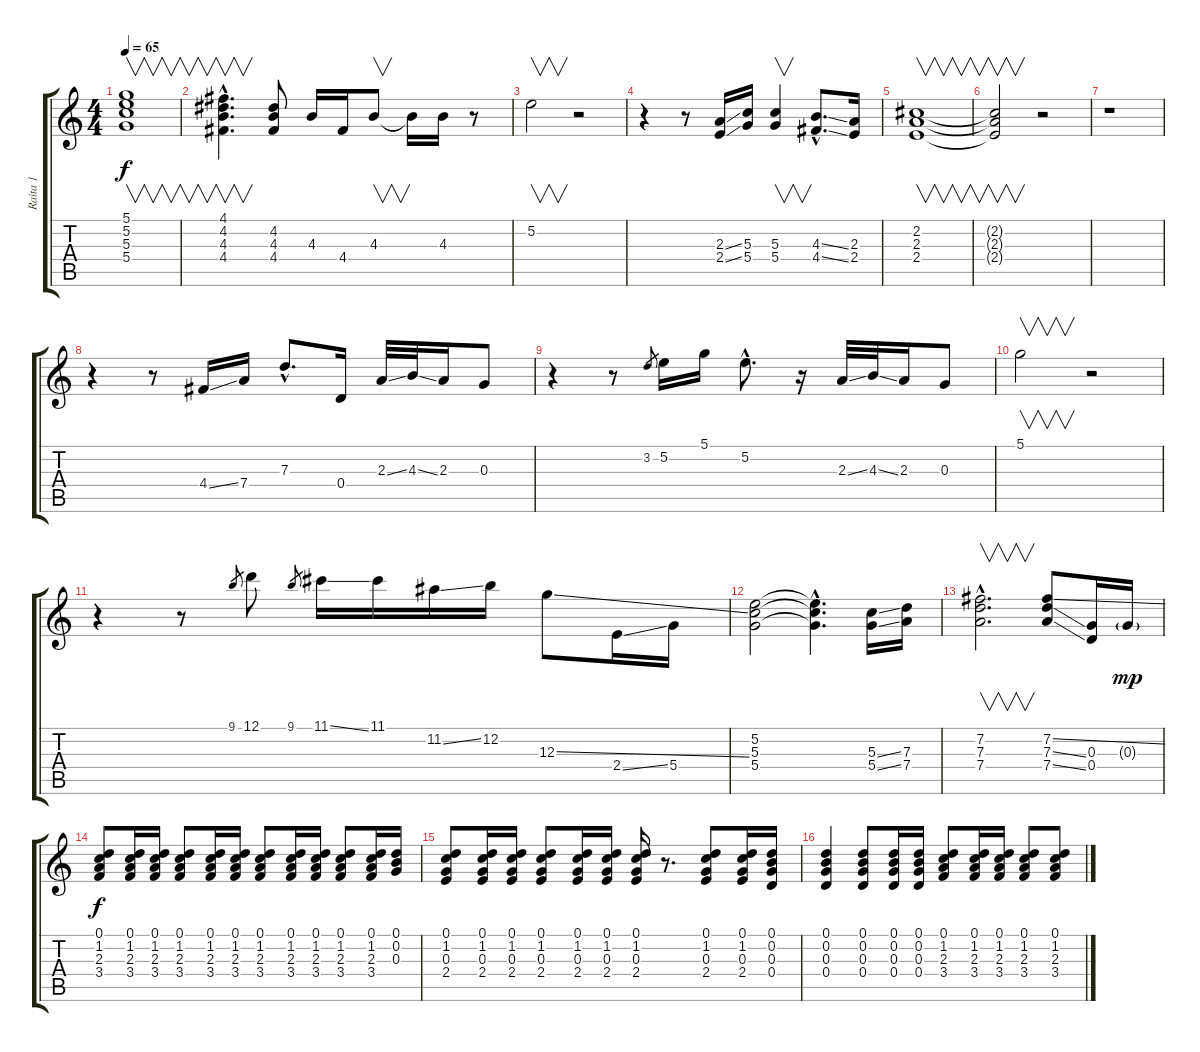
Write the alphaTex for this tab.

\track ("Raita 1" "Raita 1") {instrument acousticguitarsteel}
\staff {score tabs}
\tuning (D4 B3 G3 D3 G2 D2) {hide}
\ts (4 4)
\tempo 65
\clef g2
\ks c
(5.1 5.2 5.3 5.4).1{v dy f} |
(4.1{hac} 4.2{hac} 4.3{hac} 4.4{hac}).4{v d} (4.2 4.3 4.4).8 4.3.16 4.4.16 4.3.8{v} 4.3{t}.16 4.3.16 r.8 |
5.2.2{v} r.2 |
r.4 r.8 (2.3{ss} 2.4{ss}).16 (5.3 5.4).16 (5.3 5.4).4{v} (4.3{ss hac} 4.4{ss hac}).8{d} (2.3 2.4).16 |
(2.2 2.3 2.4).1{v} |
(2.2{t} 2.3{t} 2.4{t}).2{v} r.2 |
r.1 |
r.4 r.8 4.4{ss}.16 7.4.16 7.3{hac}.8{d} 0.4.16 2.3{ss}.32 4.3{ss}.32 2.3.16 0.3.8 |
r.4 r.8 3.2.8{gr} 5.2.16 5.1.16 5.2{hac}.8{d} r.16 2.3{ss}.32 4.3{ss}.32 2.3.16 0.3.8 |
5.1.2{v} r.2 |
r.4 r.8 9.1.8{gr} 12.1.8 9.1.8{gr} 11.1{ss}.16 11.1.16 11.2{ss}.16 12.2.16 12.3{ss}.8 2.4{ss}.16 5.4.16 |
(5.2 5.3 5.4).2 (5.2{hac t} 5.3{hac t} 5.4{hac t}).4{d} (5.3{ss} 5.4{ss}).16 (7.3 7.4).16 |
(7.2{hac} 7.3{hac} 7.4{hac}).2{v d} (7.2{ss} 7.3{ss} 7.4{ss}).8 (0.3 0.4).16 0.3{g}.16{dy mp} |
(0.1 1.2 2.3 3.4).8{dy f} (0.1 1.2 2.3 3.4).16 (0.1 1.2 2.3 3.4).16 (0.1 1.2 2.3 3.4).8 (0.1 1.2 2.3 3.4).16 (0.1 1.2 2.3 3.4).16 (0.1 1.2 2.3 3.4).8 (0.1 1.2 2.3 3.4).16 (0.1 1.2 2.3 3.4).16 (0.1 1.2 2.3 3.4).8 (0.1 1.2 2.3 3.4).16 (0.1 0.2 0.3).16 |
(0.1 1.2 0.3 2.4).8 (0.1 1.2 0.3 2.4).16 (0.1 1.2 0.3 2.4).16 (0.1 1.2 0.3 2.4).8 (0.1 1.2 0.3 2.4).16 (0.1 1.2 0.3 2.4).16 (0.1 1.2 0.3 2.4).16 r.8{d} (0.1 1.2 0.3 2.4).8 (0.1 1.2 0.3 2.4).16 (0.1 0.2 0.3 0.4).16 |
(0.1 0.2 0.3 0.4).4 (0.1 0.2 0.3 0.4).8 (0.1 0.2 0.3 0.4).16 (0.1 0.2 0.3 0.4).16 (0.1 1.2 2.3 3.4).8 (0.1 1.2 2.3 3.4).16 (0.1 1.2 2.3 3.4).16 (0.1 1.2 2.3 3.4).8 (0.1 1.2 2.3 3.4).8
